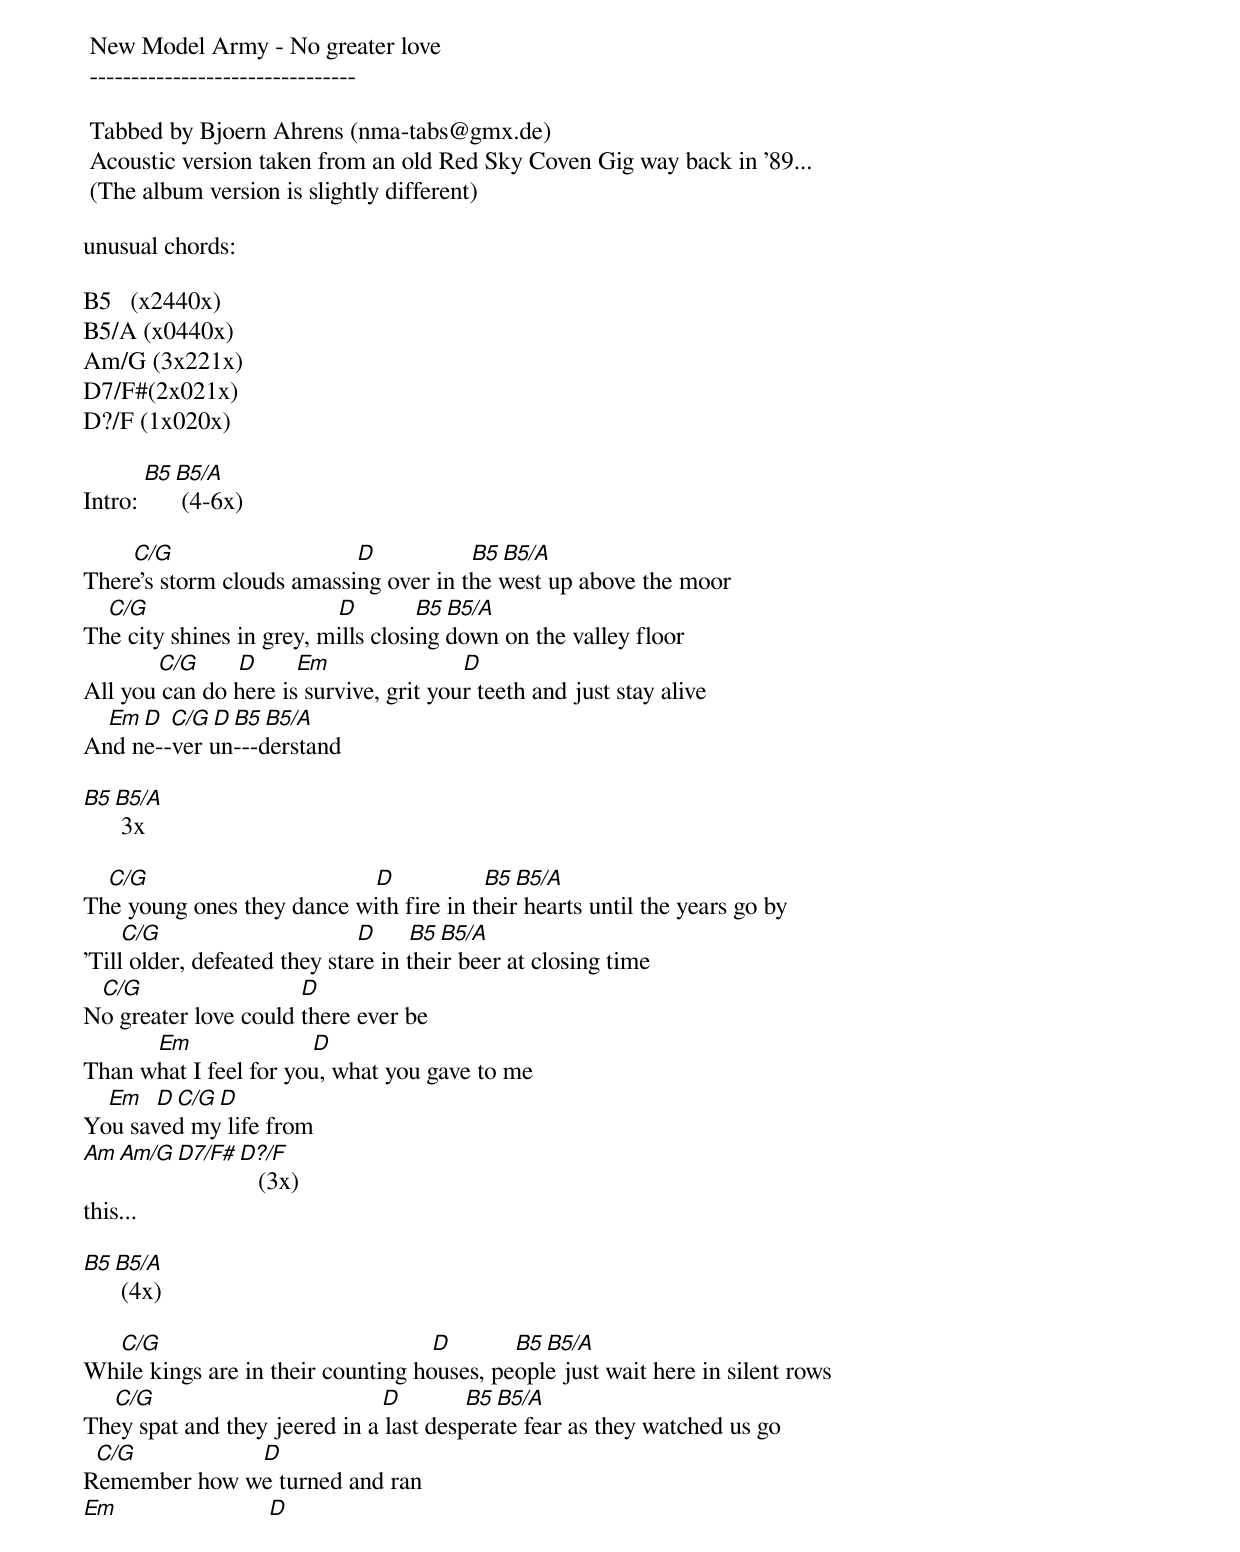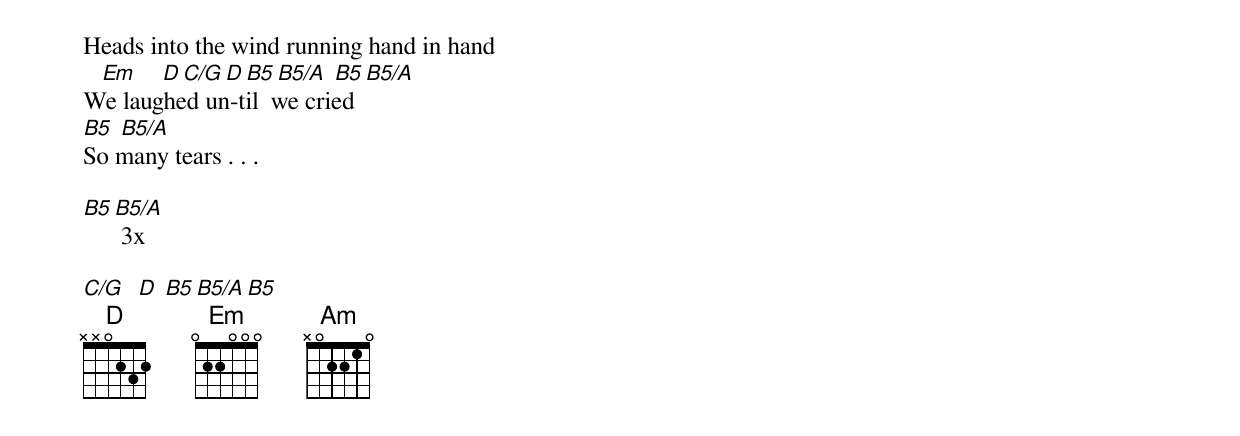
 New Model Army - No greater love
 --------------------------------

 Tabbed by Bjoern Ahrens (nma-tabs@gmx.de)
 Acoustic version taken from an old Red Sky Coven Gig way back in '89...
 (The album version is slightly different)

unusual chords:

B5   (x2440x)
B5/A (x0440x)
Am/G (3x221x)
D7/F#(2x021x)
D?/F (1x020x)

Intro: [B5][B5/A] (4-6x)

        [C/G]                             [D]               [B5][B5/A]
There's storm clouds amassing over in the west up above the moor
    [C/G]                              [D]         [B5][B5/A]
The city shines in grey, mills closing down on the valley floor
            [C/G]      [D]      [Em]                     [D]
All you can do here is survive, grit your teeth and just stay alive
    [Em][D] [C/G][D][B5][B5/A]
And ne--ver un---derstand

[B5][B5/A] 3x

    [C/G]                                    [D]              [B5][B5/A]
The young ones they dance with fire in their hearts until the years go by
      [C/G]                               [D]     [B5][B5/A]
'Till older, defeated they stare in their beer at closing time
   [C/G]                         [D]
No greater love could there ever be
            [Em]                   [D]
Than what I feel for you, what you gave to me
    [Em]  [D][C/G][D]
You saved my life from
[Am][Am/G][D7/F#][D?/F]   (3x)
this...

[B5][B5/A] (4x)

      [C/G]                                           [D]          [B5][B5/A]
While kings are in their counting houses, people just wait here in silent rows
     [C/G]                                    [D]          [B5][B5/A]
They spat and they jeered in a last desperate fear as they watched us go
  [C/G]                    [D]
Remember how we turned and ran
[Em]                        [D]
Heads into the wind running hand in hand
   [Em]    [D][C/G][D][B5][B5/A] [B5][B5/A]
We laughed un-til  we cried
[B5] [B5/A]
So many tears . . .

[B5][B5/A] 3x

[C/G]  [D] [B5][B5/A][B5]
